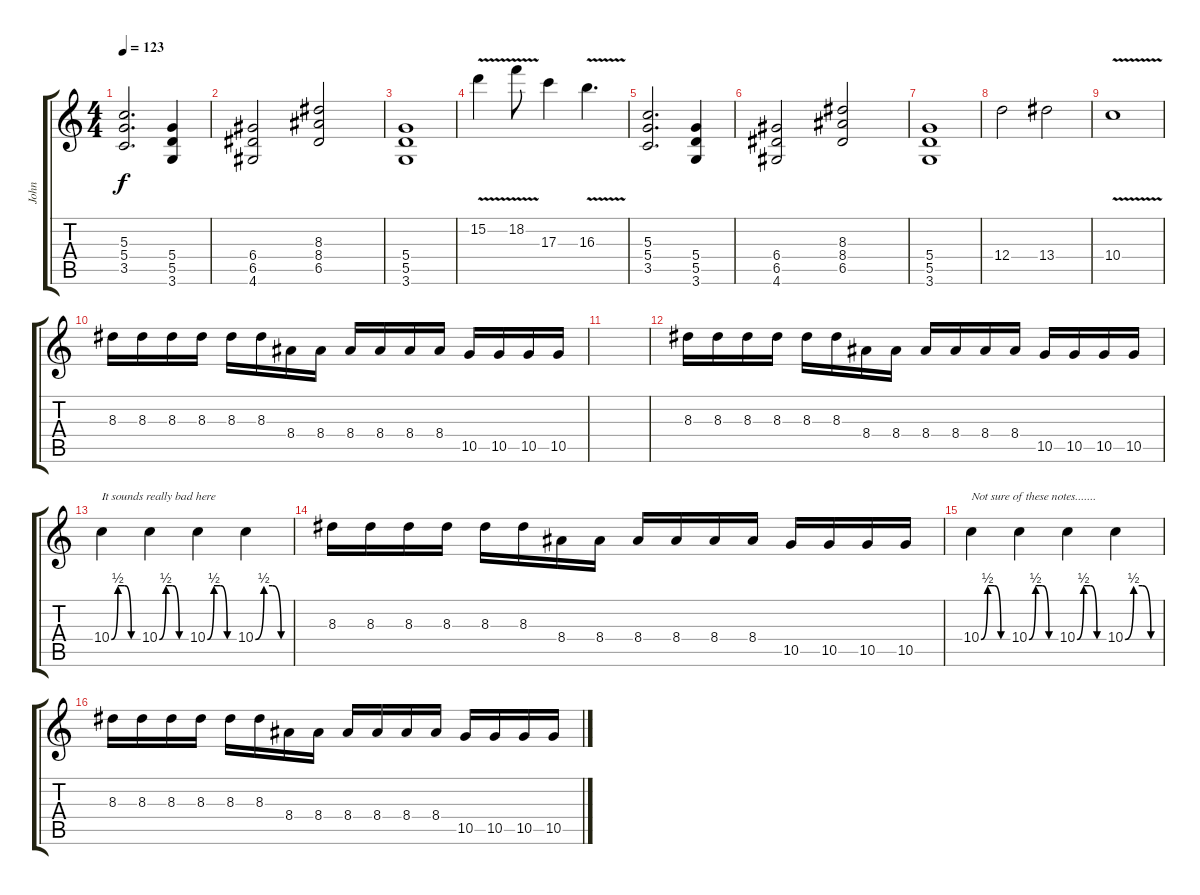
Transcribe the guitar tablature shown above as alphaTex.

\track ("John" "John") {instrument electricguitarmuted}
\staff {score tabs}
\tuning (E4 B3 G3 D3 A2 E2) {hide}
\ts (4 4)
\tempo 123
\clef g2
\ks c
(5.3 5.4 3.5).2{d dy f} (5.4 5.5 3.6).4 |
(6.4 6.5 4.6).2 (8.3 8.4 6.5).2 |
(5.4 5.5 3.6).1 |
15.2{v}.4 18.2{v}.8 17.3.4 16.3{v}.4{d} |
(5.3 5.4 3.5).2{d} (5.4 5.5 3.6).4 |
(6.4 6.5 4.6).2 (8.3 8.4 6.5).2 |
(5.4 5.5 3.6).1 |
12.4.2 13.4.2 |
10.4{v}.1 |
8.3.16{volume 7 instrument electricguitarmuted} 8.3.16 8.3.16 8.3.16 8.3.16 8.3.16 8.4.16 8.4.16 8.4.16 8.4.16 8.4.16 8.4.16 10.5.16 10.5.16 10.5.16 10.5.16 |
|
8.3.16 8.3.16 8.3.16 8.3.16 8.3.16 8.3.16 8.4.16 8.4.16 8.4.16 8.4.16 8.4.16 8.4.16 10.5.16 10.5.16 10.5.16 10.5.16 |
10.4{be (custom 0 0 15 2 30 2 45 0 60 0)}.4{txt "It sounds really bad here"} 10.4{be (custom 0 0 15 2 30 2 45 0 60 0)}.4 10.4{be (custom 0 0 15 2 30 2 45 0 60 0)}.4 10.4{be (custom 0 0 15 2 30 2 45 0 60 0)}.4 |
8.3.16 8.3.16 8.3.16 8.3.16 8.3.16 8.3.16 8.4.16 8.4.16 8.4.16 8.4.16 8.4.16 8.4.16 10.5.16 10.5.16 10.5.16 10.5.16 |
10.4{be (custom 0 0 15 2 30 2 45 0 60 0)}.4{txt "Not sure of these notes......."} 10.4{be (custom 0 0 15 2 30 2 45 0 60 0)}.4 10.4{be (custom 0 0 15 2 30 2 45 0 60 0)}.4 10.4{be (custom 0 0 15 2 30 2 45 0 60 0)}.4 |
8.3.16 8.3.16 8.3.16 8.3.16 8.3.16 8.3.16 8.4.16 8.4.16 8.4.16 8.4.16 8.4.16 8.4.16 10.5.16 10.5.16 10.5.16 10.5.16
